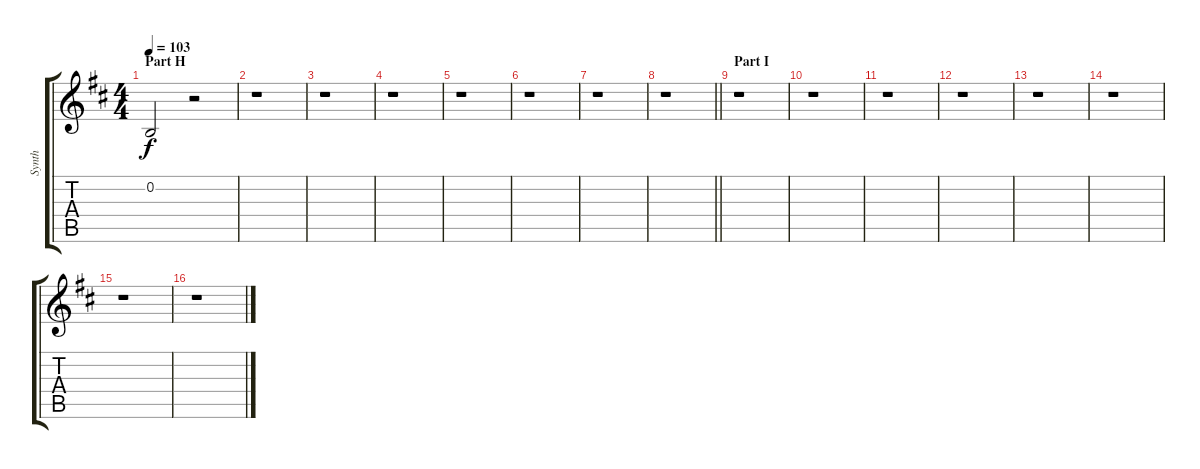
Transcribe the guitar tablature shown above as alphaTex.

\track ("Synth" "Synth") {instrument rockorgan}
\staff {score tabs}
\tuning (E4 B3 G3 D3 A2 E2) {hide}
\ts (4 4)
\section ("" "Part H")
\tempo 103
\clef g2
\ks d
0.2{t}.2{dy f} r.2 |
r.1 |
r.1 |
r.1 |
r.1 |
r.1 |
r.1 |
\barLineRight lightlight
r.1 |
\section ("" "Part I")
r.1 |
r.1 |
r.1 |
r.1 |
r.1 |
r.1 |
r.1 |
r.1
